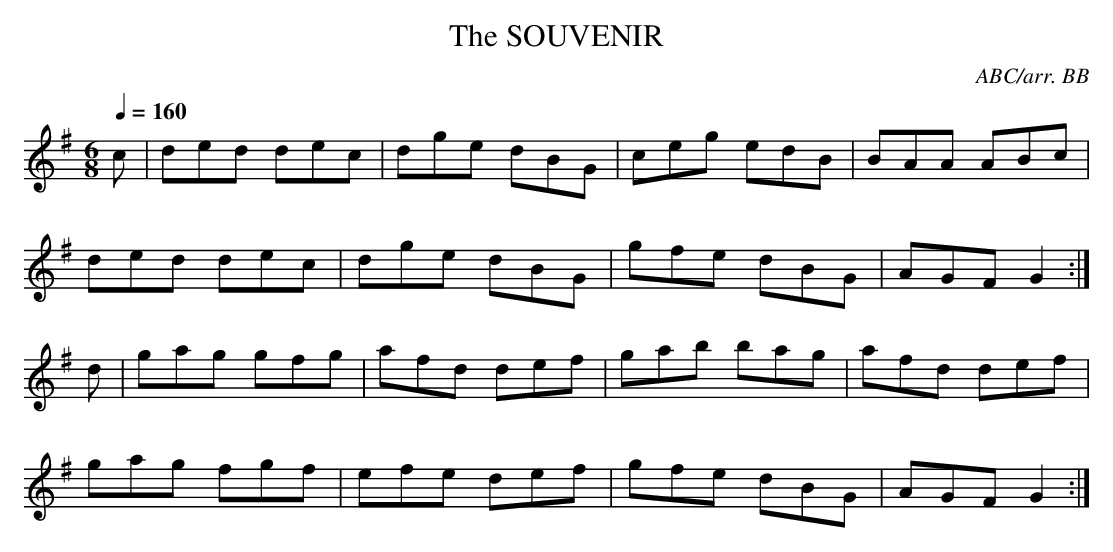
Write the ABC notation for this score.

X:1
T:SOUVENIR, The
Q:1/4=160
C:ABC/arr. BB
M:6/8
L:1/8
K:G
c|ded dec|dge dBG|ceg edB|BAA ABc|
ded dec|dge dBG|gfe dBG|AGF G2:|
d|gag gfg|afd def|gab bag|afd def|
gag fgf|efe def|gfe dBG|AGF G2:|
